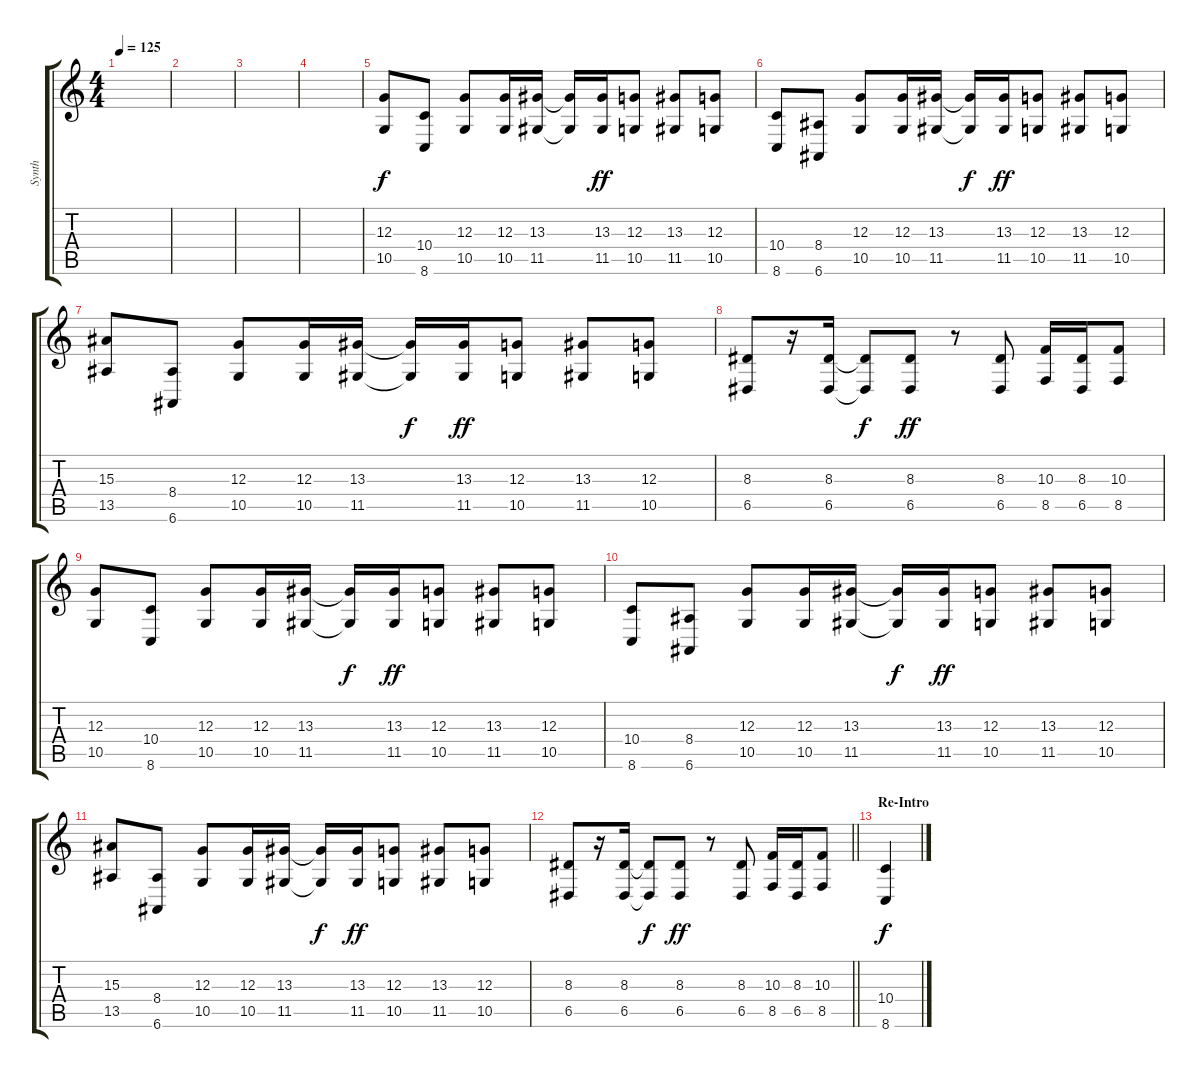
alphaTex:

\track ("Synth" "Synth") {instrument synthbrass1}
\staff {score tabs}
\tuning (E4 B3 G3 D3 A2 E2) {hide}
\ts (4 4)
\tempo 125
\clef g2
\ks c
|
|
|
|
(12.3 10.5).8 (10.4 8.6).8 (12.3 10.5).8 (12.3 10.5).16 (13.3 11.5).16 (13.3{t} 11.5{t}).16{dy f} (13.3 11.5).16{dy ff} (12.3 10.5).8 (13.3 11.5).8 (12.3 10.5).8 |
(10.4 8.6).8 (8.4 6.6).8 (12.3 10.5).8 (12.3 10.5).16 (13.3 11.5).16 (13.3{t} 11.5{t}).16{dy f} (13.3 11.5).16{dy ff} (12.3 10.5).8 (13.3 11.5).8 (12.3 10.5).8 |
(15.3 13.5).8 (8.4 6.6).8 (12.3 10.5).8 (12.3 10.5).16 (13.3 11.5).16 (13.3{t} 11.5{t}).16{dy f} (13.3 11.5).16{dy ff} (12.3 10.5).8 (13.3 11.5).8 (12.3 10.5).8 |
(8.3 6.5).8 r.16 (8.3 6.5).16 (8.3{t} 6.5{t}).8{dy f} (8.3 6.5).8{dy ff} r.8 (8.3 6.5).8 (10.3 8.5).16 (8.3 6.5).16 (10.3 8.5).8 |
(12.3 10.5).8 (10.4 8.6).8 (12.3 10.5).8 (12.3 10.5).16 (13.3 11.5).16 (13.3{t} 11.5{t}).16{dy f} (13.3 11.5).16{dy ff} (12.3 10.5).8 (13.3 11.5).8 (12.3 10.5).8 |
(10.4 8.6).8 (8.4 6.6).8 (12.3 10.5).8 (12.3 10.5).16 (13.3 11.5).16 (13.3{t} 11.5{t}).16{dy f} (13.3 11.5).16{dy ff} (12.3 10.5).8 (13.3 11.5).8 (12.3 10.5).8 |
(15.3 13.5).8 (8.4 6.6).8 (12.3 10.5).8 (12.3 10.5).16 (13.3 11.5).16 (13.3{t} 11.5{t}).16{dy f} (13.3 11.5).16{dy ff} (12.3 10.5).8 (13.3 11.5).8 (12.3 10.5).8 |
\barLineRight lightlight
(8.3 6.5).8 r.16 (8.3 6.5).16 (8.3{t} 6.5{t}).8{dy f} (8.3 6.5).8{dy ff} r.8 (8.3 6.5).8 (10.3 8.5).16 (8.3 6.5).16 (10.3 8.5).8 |
\section ("" "Re-Intro")
(10.4 8.6).4{dy f}
